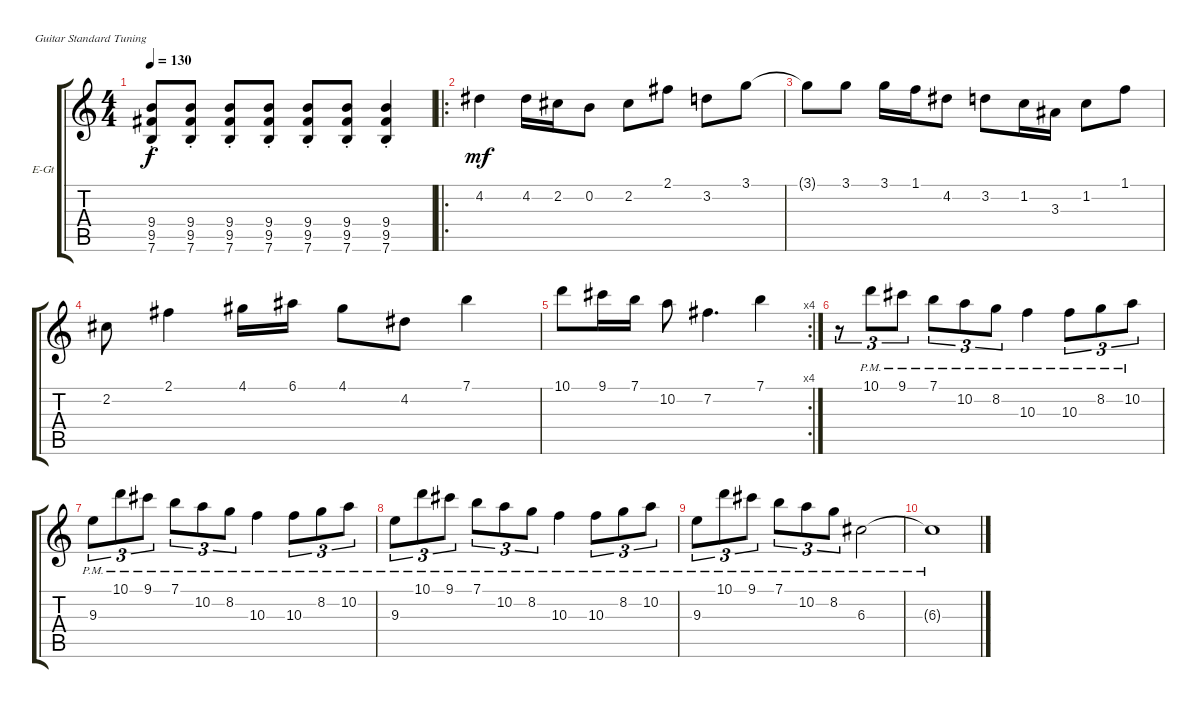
\defaultSystemsLayout 4
\bracketExtendMode groupsimilarinstruments
\firstSystemTrackNameOrientation horizontal
\otherSystemsTrackNameOrientation horizontal
\track ("Electric Guitar" "E-Gt") {instrument distortionguitar}
\staff {score tabs}
\tuning (E4 B3 G3 D3 A2 E2)
\ts (4 4)
\tempo 130
\clef g2
\ks c
(7.6{st} 9.5{st} 9.4{st}).8{dy f} (7.6{st} 9.5{st} 9.4{st}).8 (7.6{st} 9.5{st} 9.4{st}).8 (7.6{st} 9.5{st} 9.4{st}).8 (7.6{st} 9.5{st} 9.4{st}).8 (7.6{st} 9.5{st} 9.4{st}).8 (7.6{st} 9.5{st} 9.4{st}).4 |
\ro
4.2.4{dy mf} 4.2.16 2.2.16 0.2.8 2.2.8 2.1.8 3.2.8 3.1.8 |
3.1{t}.8 3.1.8 3.1.16 1.1.16 4.2.8 3.2.8 1.2.16 3.3.16 1.2.8 1.1.8 |
2.2.8 2.1.4 4.1.16 6.1.16 4.1.8 4.2.8 7.1.4 |
\rc 4
10.1.8 9.1.16 7.1.16 10.2.8 7.2.4{d} 7.1.4 |
r.8{tu (3 2)} 10.1{pm}.8{tu (3 2)} 9.1{pm}.8{tu (3 2)} 7.1{pm}.8{tu (3 2)} 10.2{pm}.8{tu (3 2)} 8.2{pm}.8{tu (3 2)} 10.3{pm}.4 10.3{pm}.8{tu (3 2)} 8.2{pm}.8{tu (3 2)} 10.2{pm}.8{tu (3 2)} |
9.3{pm}.8{tu (3 2)} 10.1{pm}.8{tu (3 2)} 9.1{pm}.8{tu (3 2)} 7.1{pm}.8{tu (3 2)} 10.2{pm}.8{tu (3 2)} 8.2{pm}.8{tu (3 2)} 10.3{pm}.4 10.3{pm}.8{tu (3 2)} 8.2{pm}.8{tu (3 2)} 10.2{pm}.8{tu (3 2)} |
9.3{pm}.8{tu (3 2)} 10.1{pm}.8{tu (3 2)} 9.1{pm}.8{tu (3 2)} 7.1{pm}.8{tu (3 2)} 10.2{pm}.8{tu (3 2)} 8.2{pm}.8{tu (3 2)} 10.3{pm}.4 10.3{pm}.8{tu (3 2)} 8.2{pm}.8{tu (3 2)} 10.2{pm}.8{tu (3 2)} |
9.3{pm}.8{tu (3 2)} 10.1{pm}.8{tu (3 2)} 9.1{pm}.8{tu (3 2)} 7.1{pm}.8{tu (3 2)} 10.2{pm}.8{tu (3 2)} 8.2{pm}.8{tu (3 2)} 6.3{pm}.2 |
6.3{pm t}.1
